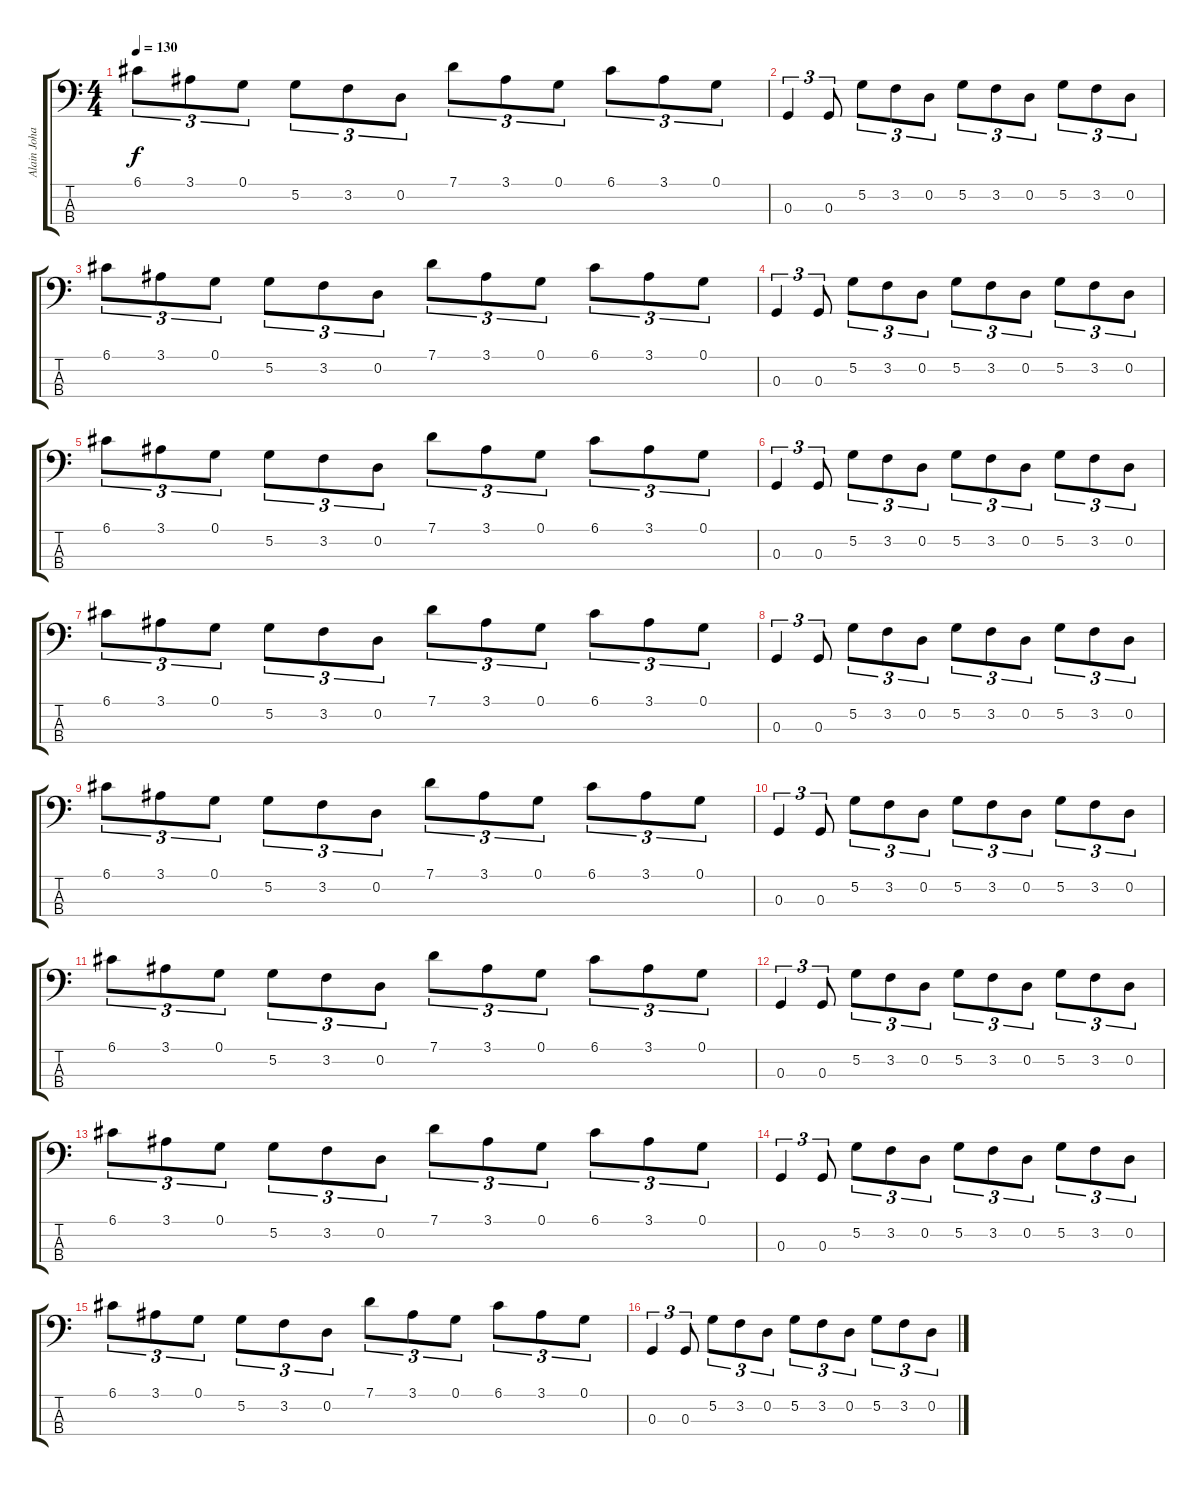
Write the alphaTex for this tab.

\track ("Alain Johannes" "Alain Joha") {instrument electricbasspick}
\staff {score tabs}
\tuning (G2 D2 G1 E1) {hide}
\ts (4 4)
\tempo 130
\clef f4
\ks c
6.1.8{tu (3 2) dy f} 3.1.8{tu (3 2)} 0.1.8{tu (3 2)} 5.2.8{tu (3 2)} 3.2.8{tu (3 2)} 0.2.8{tu (3 2)} 7.1.8{tu (3 2)} 3.1.8{tu (3 2)} 0.1.8{tu (3 2)} 6.1.8{tu (3 2)} 3.1.8{tu (3 2)} 0.1.8{tu (3 2)} |
0.3.4{tu (3 2)} 0.3.8{tu (3 2)} 5.2.8{tu (3 2)} 3.2.8{tu (3 2)} 0.2.8{tu (3 2)} 5.2.8{tu (3 2)} 3.2.8{tu (3 2)} 0.2.8{tu (3 2)} 5.2.8{tu (3 2)} 3.2.8{tu (3 2)} 0.2.8{tu (3 2)} |
6.1.8{tu (3 2)} 3.1.8{tu (3 2)} 0.1.8{tu (3 2)} 5.2.8{tu (3 2)} 3.2.8{tu (3 2)} 0.2.8{tu (3 2)} 7.1.8{tu (3 2)} 3.1.8{tu (3 2)} 0.1.8{tu (3 2)} 6.1.8{tu (3 2)} 3.1.8{tu (3 2)} 0.1.8{tu (3 2)} |
0.3.4{tu (3 2)} 0.3.8{tu (3 2)} 5.2.8{tu (3 2)} 3.2.8{tu (3 2)} 0.2.8{tu (3 2)} 5.2.8{tu (3 2)} 3.2.8{tu (3 2)} 0.2.8{tu (3 2)} 5.2.8{tu (3 2)} 3.2.8{tu (3 2)} 0.2.8{tu (3 2)} |
6.1.8{tu (3 2)} 3.1.8{tu (3 2)} 0.1.8{tu (3 2)} 5.2.8{tu (3 2)} 3.2.8{tu (3 2)} 0.2.8{tu (3 2)} 7.1.8{tu (3 2)} 3.1.8{tu (3 2)} 0.1.8{tu (3 2)} 6.1.8{tu (3 2)} 3.1.8{tu (3 2)} 0.1.8{tu (3 2)} |
0.3.4{tu (3 2)} 0.3.8{tu (3 2)} 5.2.8{tu (3 2)} 3.2.8{tu (3 2)} 0.2.8{tu (3 2)} 5.2.8{tu (3 2)} 3.2.8{tu (3 2)} 0.2.8{tu (3 2)} 5.2.8{tu (3 2)} 3.2.8{tu (3 2)} 0.2.8{tu (3 2)} |
6.1.8{tu (3 2)} 3.1.8{tu (3 2)} 0.1.8{tu (3 2)} 5.2.8{tu (3 2)} 3.2.8{tu (3 2)} 0.2.8{tu (3 2)} 7.1.8{tu (3 2)} 3.1.8{tu (3 2)} 0.1.8{tu (3 2)} 6.1.8{tu (3 2)} 3.1.8{tu (3 2)} 0.1.8{tu (3 2)} |
0.3.4{tu (3 2)} 0.3.8{tu (3 2)} 5.2.8{tu (3 2)} 3.2.8{tu (3 2)} 0.2.8{tu (3 2)} 5.2.8{tu (3 2)} 3.2.8{tu (3 2)} 0.2.8{tu (3 2)} 5.2.8{tu (3 2)} 3.2.8{tu (3 2)} 0.2.8{tu (3 2)} |
6.1.8{tu (3 2)} 3.1.8{tu (3 2)} 0.1.8{tu (3 2)} 5.2.8{tu (3 2)} 3.2.8{tu (3 2)} 0.2.8{tu (3 2)} 7.1.8{tu (3 2)} 3.1.8{tu (3 2)} 0.1.8{tu (3 2)} 6.1.8{tu (3 2)} 3.1.8{tu (3 2)} 0.1.8{tu (3 2)} |
0.3.4{tu (3 2)} 0.3.8{tu (3 2)} 5.2.8{tu (3 2)} 3.2.8{tu (3 2)} 0.2.8{tu (3 2)} 5.2.8{tu (3 2)} 3.2.8{tu (3 2)} 0.2.8{tu (3 2)} 5.2.8{tu (3 2)} 3.2.8{tu (3 2)} 0.2.8{tu (3 2)} |
6.1.8{tu (3 2)} 3.1.8{tu (3 2)} 0.1.8{tu (3 2)} 5.2.8{tu (3 2)} 3.2.8{tu (3 2)} 0.2.8{tu (3 2)} 7.1.8{tu (3 2)} 3.1.8{tu (3 2)} 0.1.8{tu (3 2)} 6.1.8{tu (3 2)} 3.1.8{tu (3 2)} 0.1.8{tu (3 2)} |
0.3.4{tu (3 2)} 0.3.8{tu (3 2)} 5.2.8{tu (3 2)} 3.2.8{tu (3 2)} 0.2.8{tu (3 2)} 5.2.8{tu (3 2)} 3.2.8{tu (3 2)} 0.2.8{tu (3 2)} 5.2.8{tu (3 2)} 3.2.8{tu (3 2)} 0.2.8{tu (3 2)} |
6.1.8{tu (3 2)} 3.1.8{tu (3 2)} 0.1.8{tu (3 2)} 5.2.8{tu (3 2)} 3.2.8{tu (3 2)} 0.2.8{tu (3 2)} 7.1.8{tu (3 2)} 3.1.8{tu (3 2)} 0.1.8{tu (3 2)} 6.1.8{tu (3 2)} 3.1.8{tu (3 2)} 0.1.8{tu (3 2)} |
0.3.4{tu (3 2)} 0.3.8{tu (3 2)} 5.2.8{tu (3 2)} 3.2.8{tu (3 2)} 0.2.8{tu (3 2)} 5.2.8{tu (3 2)} 3.2.8{tu (3 2)} 0.2.8{tu (3 2)} 5.2.8{tu (3 2)} 3.2.8{tu (3 2)} 0.2.8{tu (3 2)} |
6.1.8{tu (3 2)} 3.1.8{tu (3 2)} 0.1.8{tu (3 2)} 5.2.8{tu (3 2)} 3.2.8{tu (3 2)} 0.2.8{tu (3 2)} 7.1.8{tu (3 2)} 3.1.8{tu (3 2)} 0.1.8{tu (3 2)} 6.1.8{tu (3 2)} 3.1.8{tu (3 2)} 0.1.8{tu (3 2)} |
0.3.4{tu (3 2)} 0.3.8{tu (3 2)} 5.2.8{tu (3 2)} 3.2.8{tu (3 2)} 0.2.8{tu (3 2)} 5.2.8{tu (3 2)} 3.2.8{tu (3 2)} 0.2.8{tu (3 2)} 5.2.8{tu (3 2)} 3.2.8{tu (3 2)} 0.2.8{tu (3 2)}
